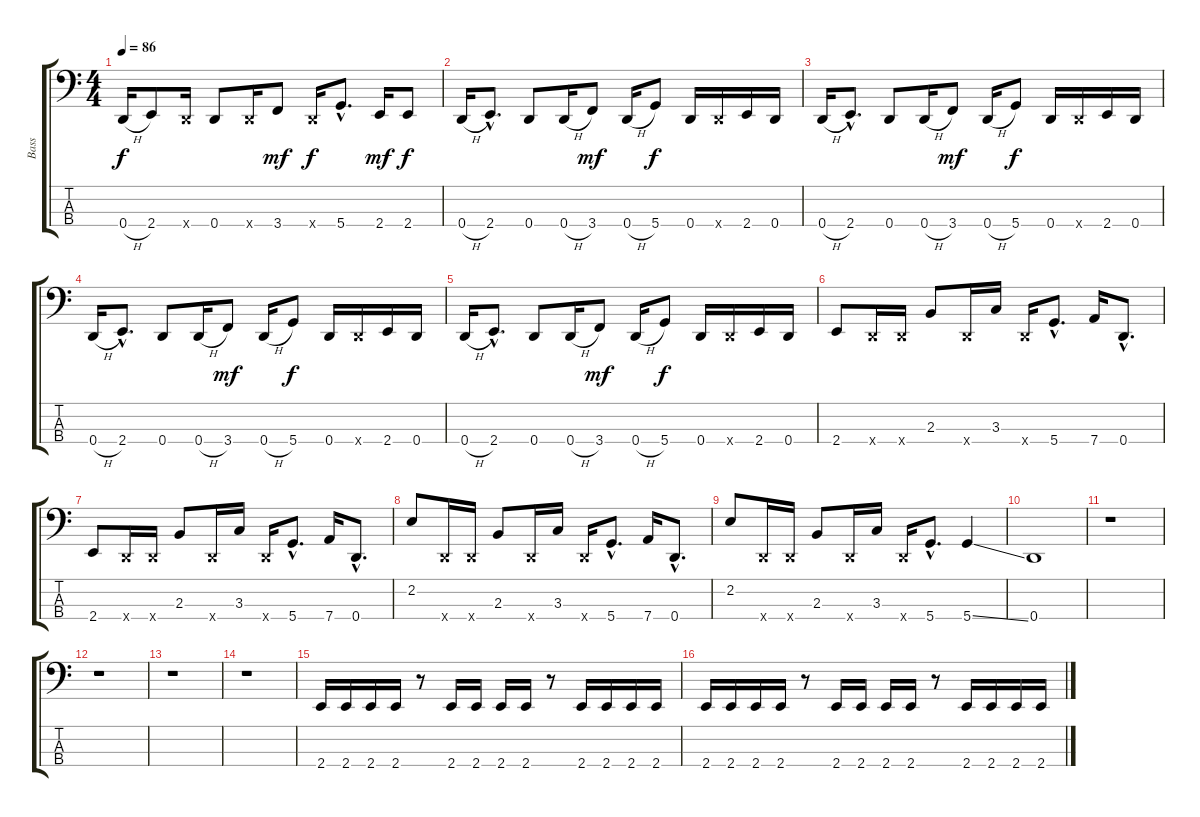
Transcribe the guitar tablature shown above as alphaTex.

\track ("Bass" "Bass") {instrument electricbasspick}
\staff {score tabs}
\tuning (G2 D2 A1 D1) {hide}
\ts (4 4)
\tempo 86
\clef f4
\ks c
0.4{h}.16{dy f} 2.4.8 0.4{x}.16 0.4.8 0.4{x}.16 3.4.8{dy mf} 0.4{x}.16{dy f} 5.4{hac}.8{d} 2.4.16{dy mf} 2.4.8{dy f} |
0.4{h}.16 2.4{hac}.8{d} 0.4.8 0.4{h}.16 3.4.8{dy mf} 0.4{h}.16 5.4.8{dy f} 0.4.16 0.4{x}.16 2.4.16 0.4.16 |
0.4{h}.16 2.4{hac}.8{d} 0.4.8 0.4{h}.16 3.4.8{dy mf} 0.4{h}.16 5.4.8{dy f} 0.4.16 0.4{x}.16 2.4.16 0.4.16 |
0.4{h}.16 2.4{hac}.8{d} 0.4.8 0.4{h}.16 3.4.8{dy mf} 0.4{h}.16 5.4.8{dy f} 0.4.16 0.4{x}.16 2.4.16 0.4.16 |
0.4{h}.16 2.4{hac}.8{d} 0.4.8 0.4{h}.16 3.4.8{dy mf} 0.4{h}.16 5.4.8{dy f} 0.4.16 0.4{x}.16 2.4.16 0.4.16 |
2.4.8 0.4{x}.16 0.4{x}.16 2.3.8 0.4{x}.16 3.3.16 0.4{x}.16 5.4{hac}.8{d} 7.4.16 0.4{hac}.8{d} |
2.4.8 0.4{x}.16 0.4{x}.16 2.3.8 0.4{x}.16 3.3.16 0.4{x}.16 5.4{hac}.8{d} 7.4.16 0.4{hac}.8{d} |
2.2.8 0.4{x}.16 0.4{x}.16 2.3.8 0.4{x}.16 3.3.16 0.4{x}.16 5.4{hac}.8{d} 7.4.16 0.4{hac}.8{d} |
2.2.8 0.4{x}.16 0.4{x}.16 2.3.8 0.4{x}.16 3.3.16 0.4{x}.16 5.4{hac}.8{d} 5.4{ss}.4 |
0.4.1 |
r.1 |
r.1 |
r.1 |
r.1 |
2.4.16 2.4.16 2.4.16 2.4.16 r.8 2.4.16 2.4.16 2.4.16 2.4.16 r.8 2.4.16 2.4.16 2.4.16 2.4.16 |
2.4.16 2.4.16 2.4.16 2.4.16 r.8 2.4.16 2.4.16 2.4.16 2.4.16 r.8 2.4.16 2.4.16 2.4.16 2.4.16
